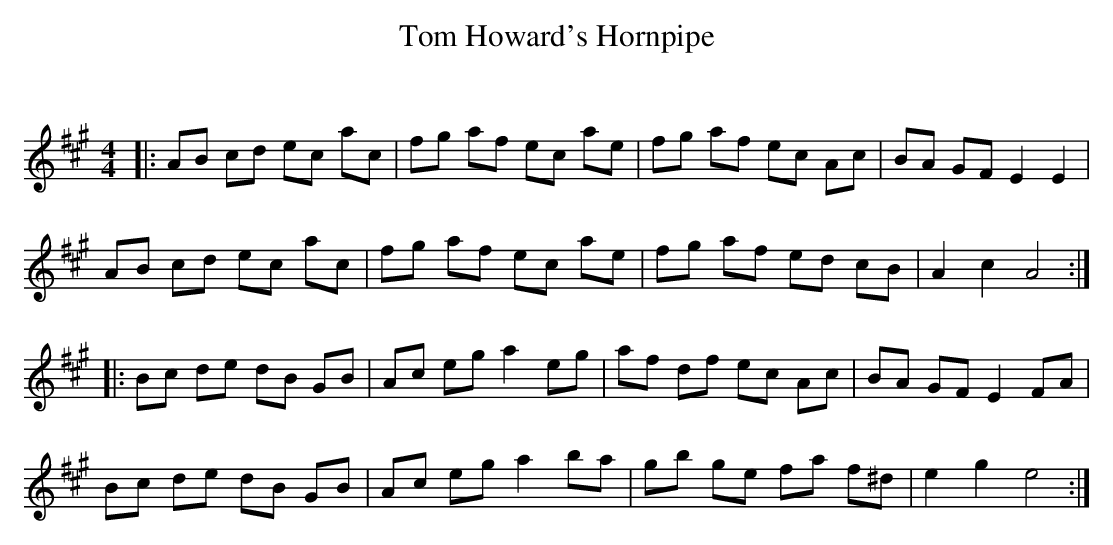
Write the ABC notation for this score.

X:1
T: Tom Howard's Hornpipe
C:
Q: 232
K:A
M:4/4
L:1/8
|:AB cd ec ac|fg af ec ae|fg af ec Ac|BA GF E2 E2|
AB cd ec ac|fg af ec ae|fg af ed cB|A2 c2 A4:|
|:Bc de dB GB|Ac eg a2 eg|af df ec Ac|BA GF E2 FA|
Bc de dB GB|Ac eg a2 ba|gb ge fa f^d|e2 g2 e4:|
